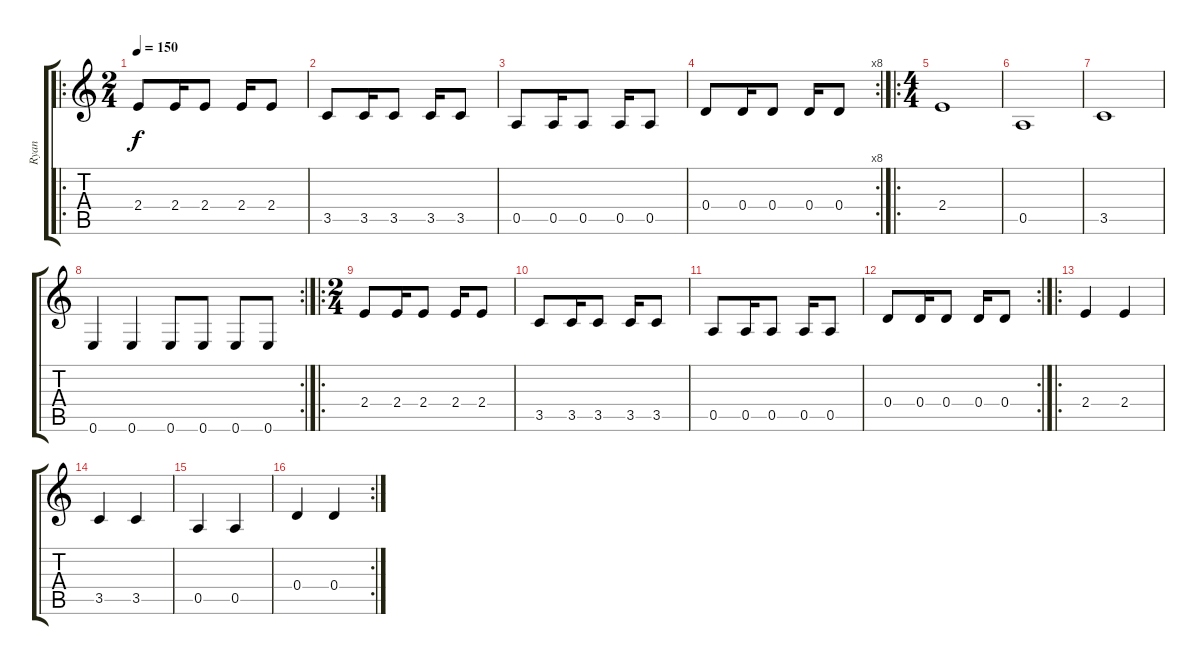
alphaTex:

\track ("Ryan" "Ryan") {instrument electricbassfinger}
\staff {score tabs}
\tuning (E4 B3 G3 D3 A2 E2) {hide}
\ro
\ts (2 4)
\tempo 150
\clef g2
\ks c
2.4.8{dy f} 2.4.16 2.4.8 2.4.16 2.4.8 |
3.5.8 3.5.16 3.5.8 3.5.16 3.5.8 |
0.5.8 0.5.16 0.5.8 0.5.16 0.5.8 |
\rc 8
0.4.8 0.4.16 0.4.8 0.4.16 0.4.8 |
\ro
\ts (4 4)
2.4.1 |
0.5.1 |
3.5.1 |
\rc 2
0.6.4 0.6.4 0.6.8 0.6.8 0.6.8 0.6.8 |
\ro
\ts (2 4)
2.4.8 2.4.16 2.4.8 2.4.16 2.4.8 |
3.5.8 3.5.16 3.5.8 3.5.16 3.5.8 |
0.5.8 0.5.16 0.5.8 0.5.16 0.5.8 |
\rc 2
0.4.8 0.4.16 0.4.8 0.4.16 0.4.8 |
\ro
2.4.4 2.4.4 |
3.5.4 3.5.4 |
0.5.4 0.5.4 |
\rc 2
0.4.4 0.4.4
